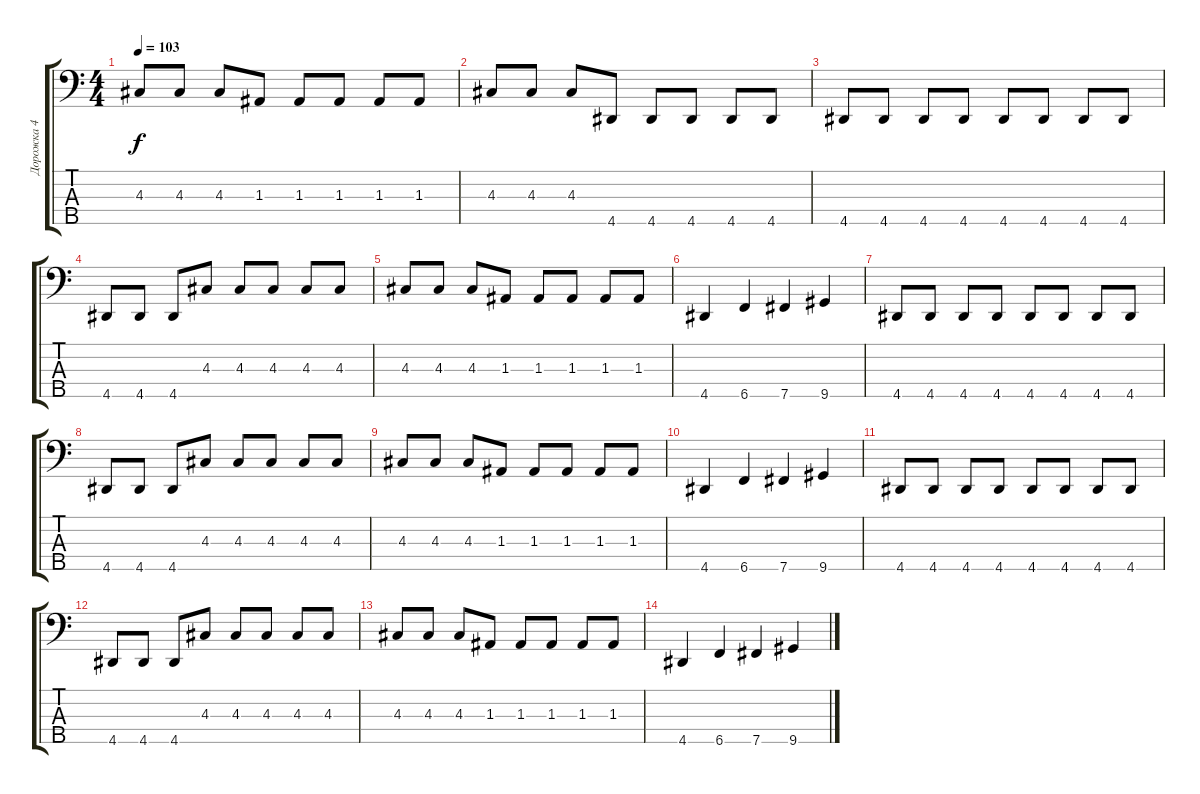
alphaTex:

\track ("Дорожка 4" "Дорожка 4") {instrument electricbassfinger}
\staff {score tabs}
\tuning (G2 D2 A1 E1 B0) {hide}
\ts (4 4)
\tempo 103
\clef f4
\ks c
4.3.8{dy f} 4.3.8 4.3.8 1.3.8 1.3.8 1.3.8 1.3.8 1.3.8 |
4.3.8 4.3.8 4.3.8 4.5.8 4.5.8 4.5.8 4.5.8 4.5.8 |
4.5.8 4.5.8 4.5.8 4.5.8 4.5.8 4.5.8 4.5.8 4.5.8 |
4.5.8 4.5.8 4.5.8 4.3.8 4.3.8 4.3.8 4.3.8 4.3.8 |
4.3.8 4.3.8 4.3.8 1.3.8 1.3.8 1.3.8 1.3.8 1.3.8 |
4.5.4 6.5.4 7.5.4 9.5.4 |
4.5.8 4.5.8 4.5.8 4.5.8 4.5.8 4.5.8 4.5.8 4.5.8 |
4.5.8 4.5.8 4.5.8 4.3.8 4.3.8 4.3.8 4.3.8 4.3.8 |
4.3.8 4.3.8 4.3.8 1.3.8 1.3.8 1.3.8 1.3.8 1.3.8 |
4.5.4 6.5.4 7.5.4 9.5.4 |
4.5.8 4.5.8 4.5.8 4.5.8 4.5.8 4.5.8 4.5.8 4.5.8 |
4.5.8 4.5.8 4.5.8 4.3.8 4.3.8 4.3.8 4.3.8 4.3.8 |
4.3.8 4.3.8 4.3.8 1.3.8 1.3.8 1.3.8 1.3.8 1.3.8 |
4.5.4 6.5.4 7.5.4 9.5.4
